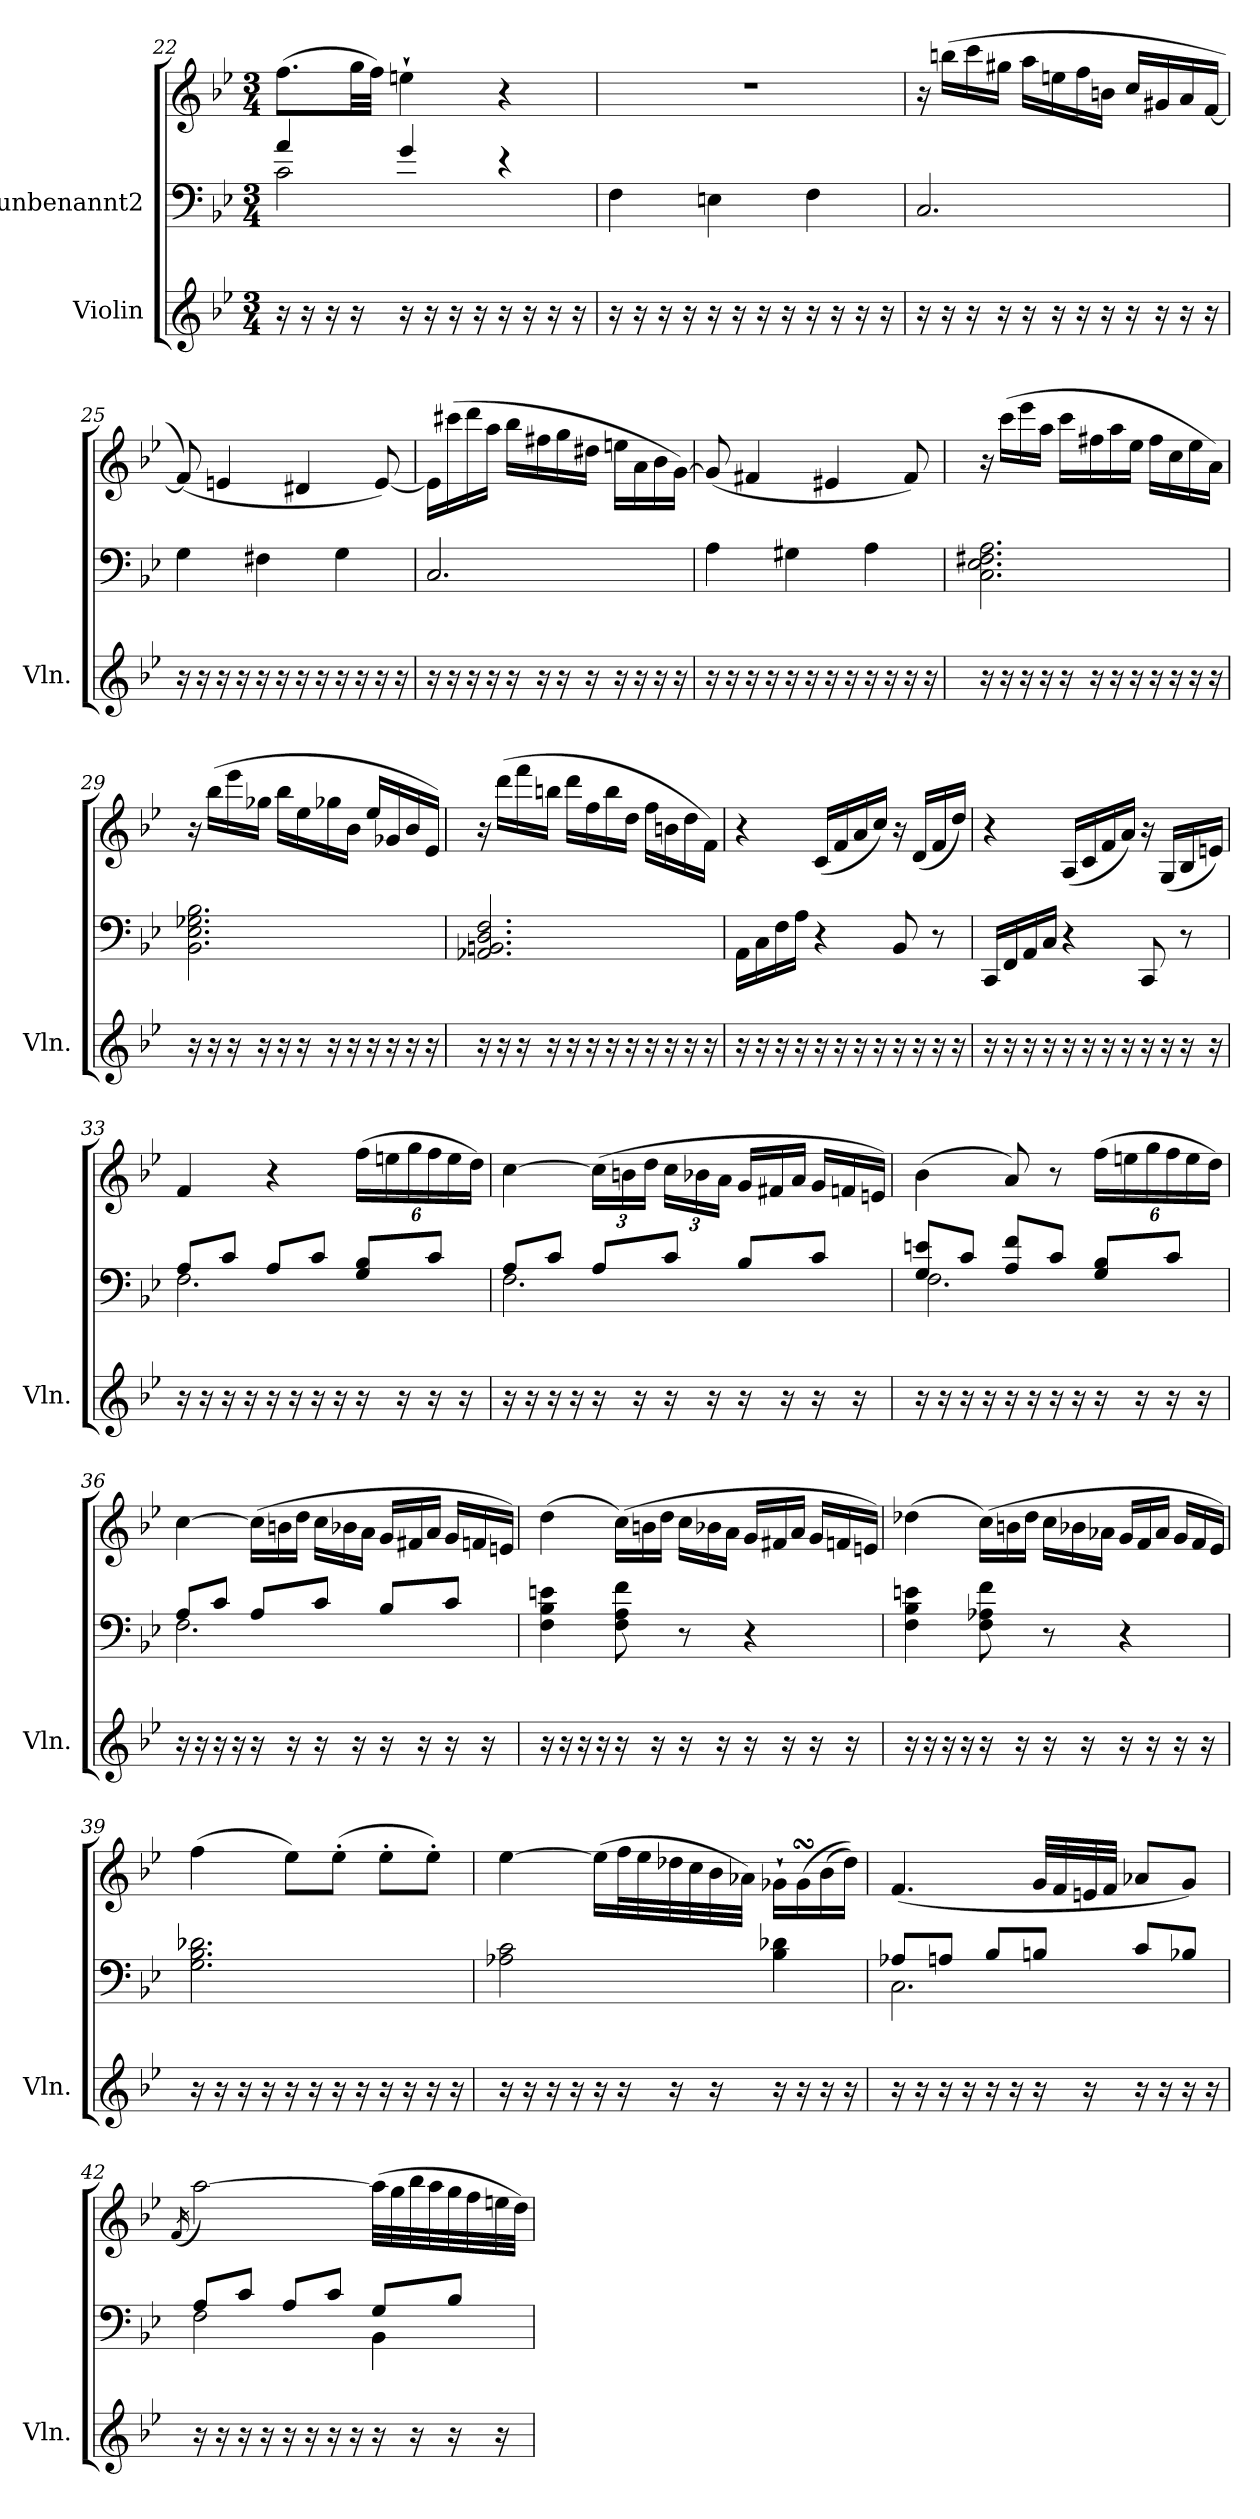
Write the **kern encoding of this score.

**kern	**kern	**kern
*part2	*part1	*part1
*staff3	*staff2	*staff1
*I"Violin	*I"unbenannt2	*
*I'Vln.	*	*
*clefG2	*clefF4	*clefG2
*k[b-e-]	*k[b-e-]	*k[b-e-]
*M3/4	*M3/4	*M3/4
=22	=22	=22
*	*^	*
16r	4a/	2c\	(>8.ff\L
16r	.	.	.
16r	.	.	.
16r	.	.	32gg\LL
.	.	.	32ff\JJJ)
16r	4g/	.	4een`\
16r	.	.	.
16r	.	.	.
16r	.	.	.
16r	4re	4ryy	4r
16r	.	.	.
16r	.	.	.
16r	.	.	.
*	*v	*v	*
=23	=23	=23
16r	4F\	2.r
16r	.	.
16r	.	.
16r	.	.
16r	4En\	.
16r	.	.
16r	.	.
16r	.	.
16r	4F\	.
16r	.	.
16r	.	.
16r	.	.
!!LO:LB:g=z
=24	=24	=24
16r	2.C/	16r
16r	.	(>16bbn\LL
16r	.	16ccc\
16r	.	16gg#X\JJ
16r	.	16aa\LL
16r	.	16een\
16r	.	16ff\
16r	.	16bn\JJ
16r	.	16cc/LL
16r	.	16g#X/
16r	.	16a/
16r	.	[16f/JJ
=25	=25	=25
16r	4G\	(<8f/])
16r	.	.
16r	.	4en/
16r	.	.
16r	4F#X\	.
16r	.	.
16r	.	4d#X/
16r	.	.
16r	4G\	.
16r	.	.
16r	.	[8e/)
16r	.	.
=26	=26	=26
16r	2.C/	16e\LL]
16r	.	(>16ccc#X\
16r	.	16ddd\
16r	.	16aa\JJ
16r	.	16bb-\LL
16r	.	16ff#X\
16r	.	16gg\
16r	.	16dd#X\JJ
16r	.	16een\LL
16r	.	16a\
16r	.	16b-\
16r	.	[16g\JJ)
!!LO:LB:g=z
=27	=27	=27
16r	4A\	(<8g/]
16r	.	.
16r	.	4f#X/
16r	.	.
16r	4G#X\	.
16r	.	.
16r	.	4e#X/
16r	.	.
16r	4A\	.
16r	.	.
16r	.	8f#/)
16r	.	.
=28	=28	=28
16r	2.C\ 2.E-\ 2.F#X\ 2.A\	16r
16r	.	(>16ccc\LL
16r	.	16eee-\
16r	.	16aa\JJ
16r	.	16ccc\LL
16r	.	16ff#X\
16r	.	16aa\
16r	.	16ee-\JJ
16r	.	16ff#\LL
16r	.	16cc\
16r	.	16ee-\
16r	.	16a\JJ)
=29	=29	=29
16r	2.BB-\ 2.E-\ 2.G-X\ 2.B-\	16r
16r	.	(>16bb-\LL
16r	.	16eee-\
16r	.	16gg-X\JJ
16r	.	16bb-\LL
16r	.	16ee-\
16r	.	16gg-X\
16r	.	16b-\JJ
16r	.	16ee-/LL
16r	.	16g-X/
16r	.	16b-/
16r	.	16e-/JJ)
!!LO:LB:g=z
=30	=30	=30
16r	2.AA-X/ 2.BBn/ 2.D/ 2.F/	16r
16r	.	(>16ddd\LL
16r	.	16fff\
16r	.	16bbn\JJ
16r	.	16ddd\LL
16r	.	16ff\
16r	.	16bb\
16r	.	16dd\JJ
16r	.	16ff\LL
16r	.	16bn\
16r	.	16dd\
16r	.	16f\JJ)
=31	=31	=31
16r	16AA\LL	4r
16r	16C\	.
16r	16F\	.
16r	16A\JJ	.
16r	4r	(<16c/LL
16r	.	16f/
16r	.	16a/
16r	.	16cc/JJ)
16r	8BB-/	16r
16r	.	(<16d/LL
16r	8r	16f/
16r	.	16dd/JJ)
=32	=32	=32
16r	16CC/LL	4r
16r	16FF/	.
16r	16AA/	.
16r	16C/JJ	.
16r	4r	(<16A/LL
16r	.	16c/
16r	.	16f/
16r	.	16a/JJ)
16r	8CC/	16r
16r	.	(<16G/LL
16r	8r	16B-/
16r	.	16en/JJ)
!!LO:PB:g=z
=33	=33	=33
*	*^	*
16r	8A/L	2.F\	4f/
16r	.	.	.
16r	8c/J	.	.
16r	.	.	.
16r	8A/L	.	4r
16r	.	.	.
16r	8c/J	.	.
16r	.	.	.
*	*	*	*Xbrackettup
16r	8G/ 8B-/L	.	(>24ff\LL
.	.	.	24een\
16r	.	.	.
.	.	.	24gg\
16r	8c/J	.	24ff\
.	.	.	24ee\
16r	.	.	.
.	.	.	24dd\JJ)
=34	=34	=34	=34
16r	8A/L	2.F\	[4cc\
16r	.	.	.
16r	8c/J	.	.
16r	.	.	.
16r	8A/L	.	(>24cc\LL]
.	.	.	24bn\
16r	.	.	.
.	.	.	24dd\JJ
16r	8c/J	.	24cc\LL
.	.	.	24b-X\
16r	.	.	.
.	.	.	24a\JJ
*	*	*	*Xtuplet
16r	8B-/L	.	24g/LL
.	.	.	24f#X/
16r	.	.	.
.	.	.	24a/JJ
16r	8c/J	.	24g/LL
.	.	.	24fn/
16r	.	.	.
.	.	.	24en/JJ)
=35	=35	=35	=35
16r	8G/ 8en/L	2.F\	(>4b-\
16r	.	.	.
16r	8c/J	.	.
16r	.	.	.
16r	8A/ 8f/L	.	8a/)
16r	.	.	.
16r	8c/J	.	8r
16r	.	.	.
*	*	*	*tuplet
16r	8G/ 8B-/L	.	(>24ff\LL
.	.	.	24een\
16r	.	.	.
.	.	.	24gg\
16r	8c/J	.	24ff\
.	.	.	24ee\
16r	.	.	.
.	.	.	24dd\JJ)
!!LO:LB:g=z
=36	=36	=36	=36
16r	8A/L	2.F\	[4cc\
16r	.	.	.
16r	8c/J	.	.
16r	.	.	.
*	*	*	*Xtuplet
16r	8A/L	.	(>24cc\LL]
.	.	.	24bn\
16r	.	.	.
.	.	.	24dd\JJ
16r	8c/J	.	24cc\LL
.	.	.	24b-X\
16r	.	.	.
.	.	.	24a\JJ
16r	8B-/L	.	24g/LL
.	.	.	24f#X/
16r	.	.	.
.	.	.	24a/JJ
16r	8c/J	.	24g/LL
.	.	.	24fn/
16r	.	.	.
.	.	.	24en/JJ)
*	*v	*v	*
=37	=37	=37
16r	4F\ 4B-\ 4en\	(>4dd\
16r	.	.
16r	.	.
16r	.	.
16r	8F\ 8A\ 8f\	(>24cc\LL)
.	.	24bn\
16r	.	.
.	.	24dd\JJ
16r	8r	24cc\LL
.	.	24b-X\
16r	.	.
.	.	24a\JJ
16r	4r	24g/LL
.	.	24f#X/
16r	.	.
.	.	24a/JJ
16r	.	24g/LL
.	.	24fn/
16r	.	.
.	.	24en/JJ)
!!LO:LB:g=z
=38	=38	=38
16r	4F\ 4B-\ 4en\	(>4dd-X\
16r	.	.
16r	.	.
16r	.	.
16r	8F\ 8A-X\ 8f\	(>24cc\LL)
.	.	24bn\
16r	.	.
.	.	24dd-\JJ
16r	8r	24cc\LL
.	.	24b-X\
16r	.	.
.	.	24a-X\JJ
16r	4r	24g/LL
.	.	24f/
16r	.	.
.	.	24a-/JJ
16r	.	24g/LL
.	.	24f/
16r	.	.
.	.	24e-/JJ)
=39	=39	=39
16r	2.G\ 2.B-\ 2.d-X\	(>4ff\
16r	.	.
16r	.	.
16r	.	.
16r	.	8ee-\L)
16r	.	.
16r	.	(>8ee-'\J
16r	.	.
16r	.	8ee-'\L
16r	.	.
16r	.	8ee-'\J)
16r	.	.
=40	=40	=40
16r	2A-X\ 2c\	[4ee-\
16r	.	.
16r	.	.
16r	.	.
16r	.	(>16ee-\LL]
16r	.	32ff\L
.	.	32ee-\
16r	.	32dd-X\
.	.	32cc\
16r	.	32b-\
.	.	32a-X\JJJ)
16r	4B-\ 4d-X\	16g-X`\LL
16r	.	(<16g-sSSs\
16r	.	(>16b-\
16r	.	16dd-\JJ))
!!LO:LB:g=z
=41	=41	=41
*	*^	*
16r	8A-X/L	2.C\	(<4.f/
16r	.	.	.
16r	8An/J	.	.
16r	.	.	.
16r	8B-/L	.	.
16r	.	.	.
16r	8Bn/J	.	32g/LLL
.	.	.	32f/
16r	.	.	32en/
.	.	.	32f/JJJ
16r	8c/L	.	8a-X/L
16r	.	.	.
16r	8B-X/J	.	8g/J)
16r	.	.	.
=42	=42	=42	=42
.	.	.	(<16qf/
16r	8A/L	2F\	[2aa\)
16r	.	.	.
16r	8c/J	.	.
16r	.	.	.
16r	8A/L	.	.
16r	.	.	.
16r	8c/J	.	.
16r	.	.	.
16r	8G/L	4BB-\	(>32aa\LLL]
.	.	.	32gg\
16r	.	.	32bb-\
.	.	.	32aa\
16r	8B-/J	.	32gg\
.	.	.	32ff\
16r	.	.	32een\
.	.	.	32dd\JJJ)
*	*v	*v	*
=	=	=
*-	*-	*-
